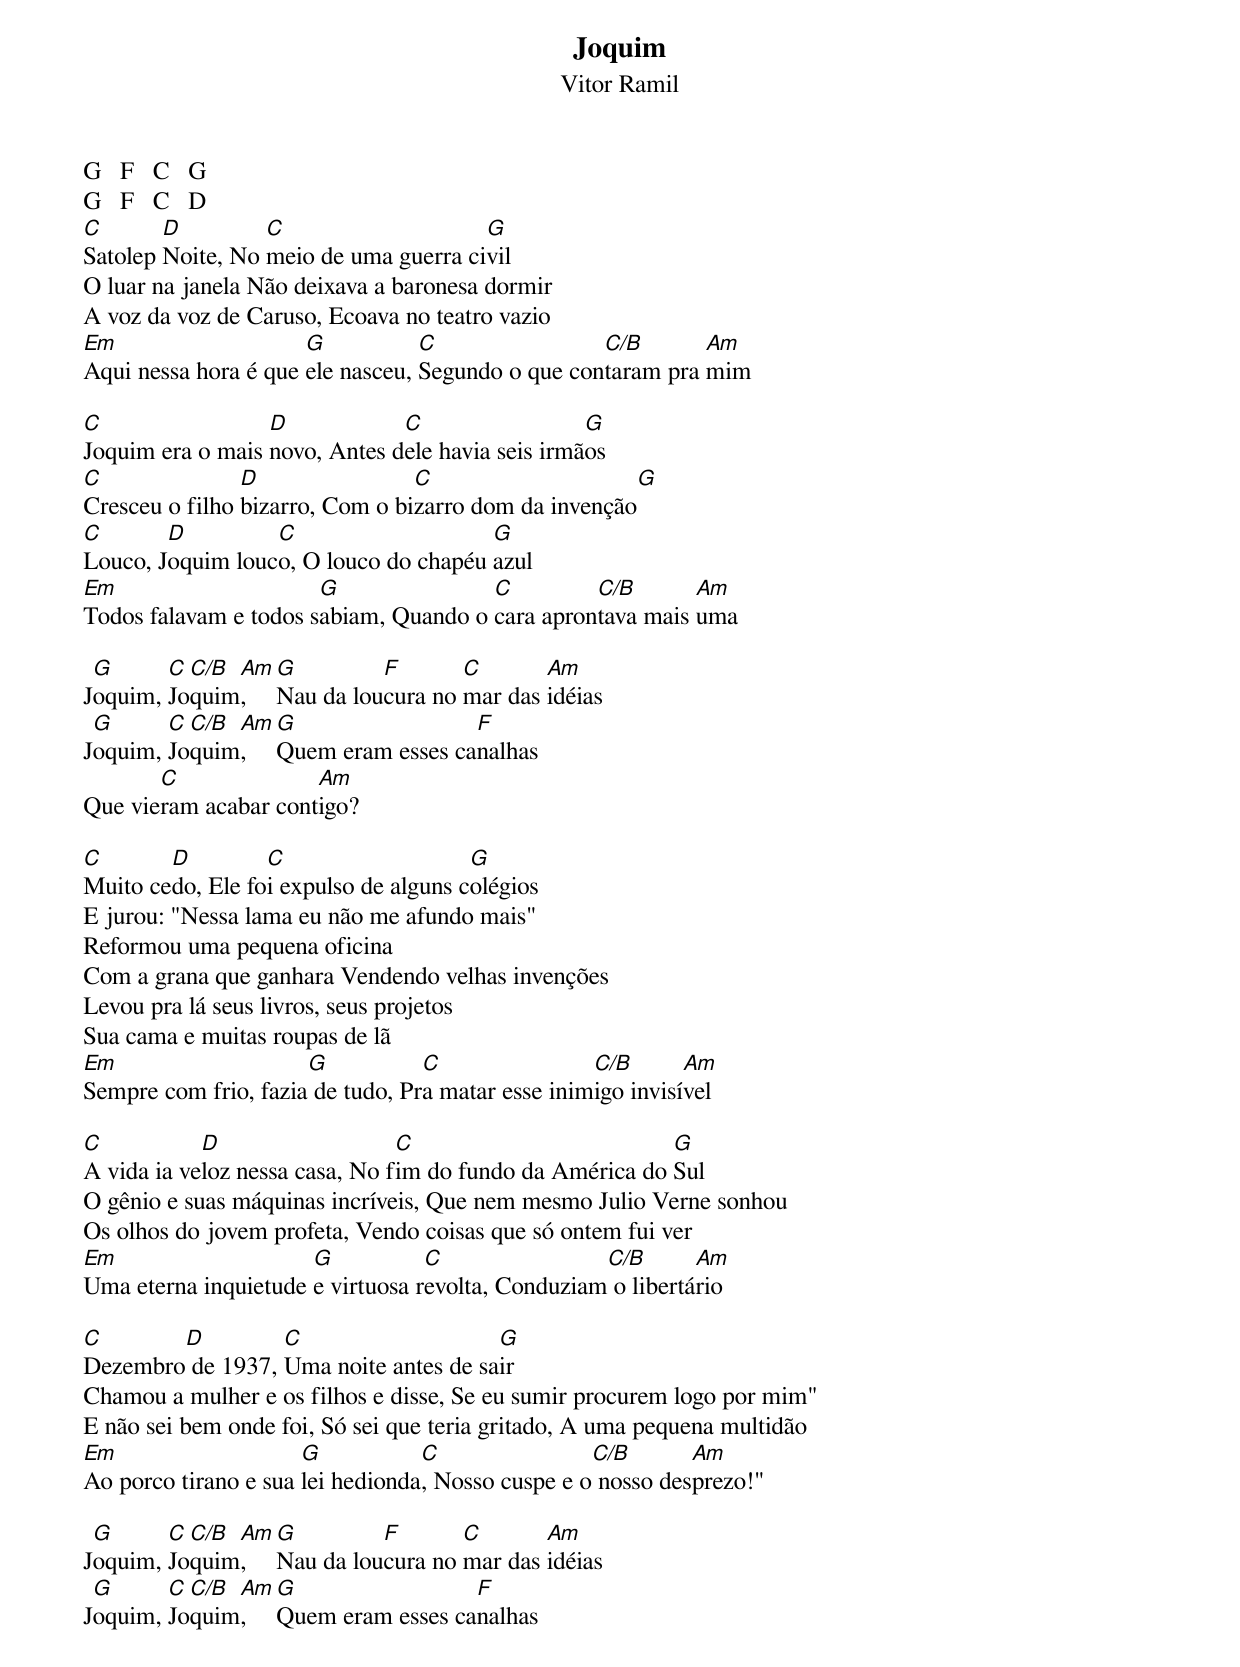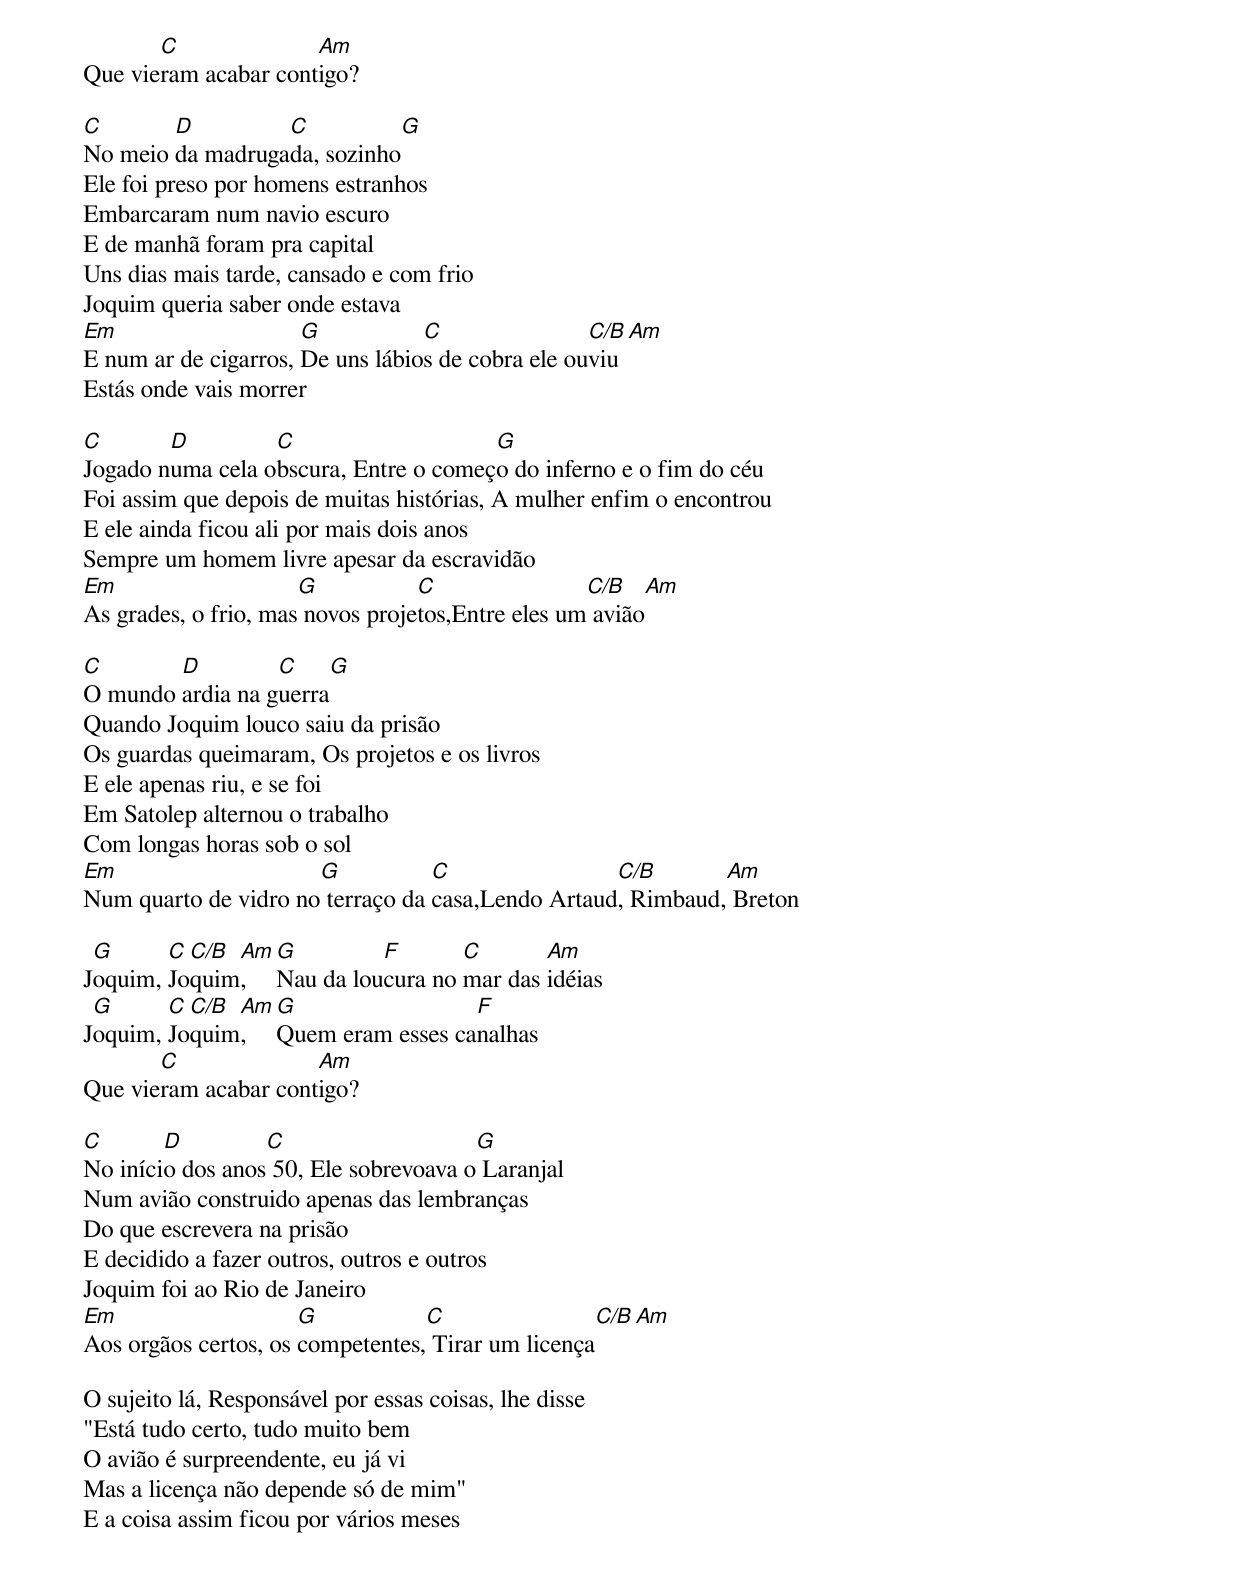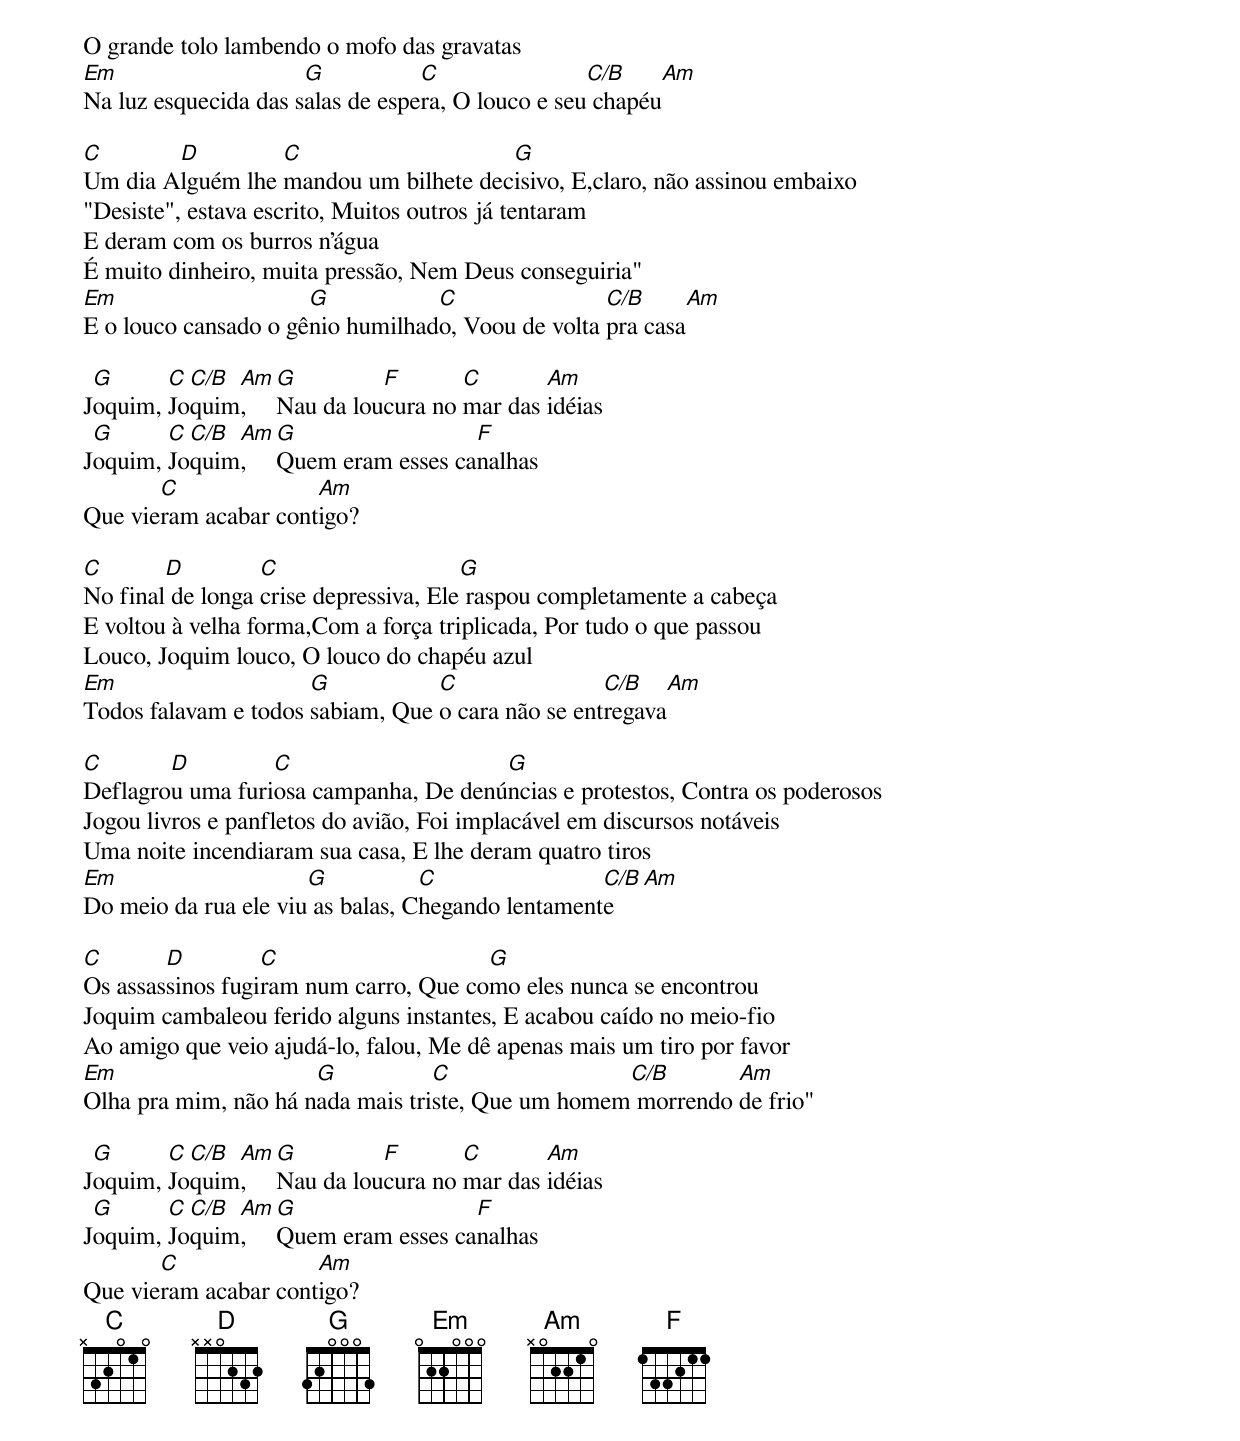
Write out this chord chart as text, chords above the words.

Joquim
Vitor Ramil

G   F   C   G
G   F   C   D
C       D         C                    G
Satolep Noite, No meio de uma guerra civil
O luar na janela Não deixava a baronesa dormir
A voz da voz de Caruso, Ecoava no teatro vazio
Em                    G           C                C/B       Am
Aqui nessa hora é que ele nasceu, Segundo o que contaram pra mim

C                 D            C                  G
Joquim era o mais novo, Antes dele havia seis irmãos
C               D                C                    G
Cresceu o filho bizarro, Com o bizarro dom da invenção
C       D         C                    G
Louco, Joquim louco, O louco do chapéu azul
Em                     G               C         C/B       Am
Todos falavam e todos sabiam, Quando o cara aprontava mais uma

 G      C C/B Am G         F       C       Am
Joquim, Joquim,  Nau da loucura no mar das idéias
 G      C C/B Am G                 F
Joquim, Joquim,  Quem eram esses canalhas
       C              Am
Que vieram acabar contigo?

C       D         C                    G
Muito cedo, Ele foi expulso de alguns colégios
E jurou: "Nessa lama eu não me afundo mais"
Reformou uma pequena oficina
Com a grana que ganhara Vendendo velhas invenções
Levou pra lá seus livros, seus projetos
Sua cama e muitas roupas de lã
Em                    G           C                C/B       Am
Sempre com frio, fazia de tudo, Pra matar esse inimigo invisível

C           D                   C                         G
A vida ia veloz nessa casa, No fim do fundo da América do Sul
O gênio e suas máquinas incríveis, Que nem mesmo Julio Verne sonhou
Os olhos do jovem profeta, Vendo coisas que só ontem fui ver
Em                    G           C                C/B       Am
Uma eterna inquietude e virtuosa revolta, Conduziam o libertário

C       D         C                    G
Dezembro de 1937, Uma noite antes de sair
Chamou a mulher e os filhos e disse, Se eu sumir procurem logo por mim"
E não sei bem onde foi, Só sei que teria gritado, A uma pequena multidão
Em                    G           C                C/B       Am
Ao porco tirano e sua lei hedionda, Nosso cuspe e o nosso desprezo!"

 G      C C/B Am G         F       C       Am
Joquim, Joquim,  Nau da loucura no mar das idéias
 G      C C/B Am G                 F
Joquim, Joquim,  Quem eram esses canalhas
       C              Am
Que vieram acabar contigo?

C       D         C                    G
No meio da madrugada, sozinho
Ele foi preso por homens estranhos
Embarcaram num navio escuro
E de manhã foram pra capital
Uns dias mais tarde, cansado e com frio
Joquim queria saber onde estava
Em                    G           C                C/B       Am
E num ar de cigarros, De uns lábios de cobra ele ouviu
Estás onde vais morrer

C       D         C                    G
Jogado numa cela obscura, Entre o começo do inferno e o fim do céu
Foi assim que depois de muitas histórias, A mulher enfim o encontrou
E ele ainda ficou ali por mais dois anos
Sempre um homem livre apesar da escravidão
Em                    G           C                C/B       Am
As grades, o frio, mas novos projetos,Entre eles um avião

C       D         C                    G
O mundo ardia na guerra
Quando Joquim louco saiu da prisão
Os guardas queimaram, Os projetos e os livros
E ele apenas riu, e se foi
Em Satolep alternou o trabalho
Com longas horas sob o sol
Em                    G           C                C/B       Am
Num quarto de vidro no terraço da casa,Lendo Artaud, Rimbaud, Breton

 G      C C/B Am G         F       C       Am
Joquim, Joquim,  Nau da loucura no mar das idéias
 G      C C/B Am G                 F
Joquim, Joquim,  Quem eram esses canalhas
       C              Am
Que vieram acabar contigo?

C       D         C                    G
No início dos anos 50, Ele sobrevoava o Laranjal
Num avião construido apenas das lembranças
Do que escrevera na prisão
E decidido a fazer outros, outros e outros
Joquim foi ao Rio de Janeiro
Em                    G           C                C/B       Am
Aos orgãos certos, os competentes, Tirar um licença

O sujeito lá, Responsável por essas coisas, lhe disse
"Está tudo certo, tudo muito bem
O avião é surpreendente, eu já vi
Mas a licença não depende só de mim"
E a coisa assim ficou por vários meses
O grande tolo lambendo o mofo das gravatas
Em                    G           C                C/B       Am
Na luz esquecida das salas de espera, O louco e seu chapéu

C       D         C                    G
Um dia Alguém lhe mandou um bilhete decisivo, E,claro, não assinou embaixo
"Desiste", estava escrito, Muitos outros já tentaram
E deram com os burros n'água
É muito dinheiro, muita pressão, Nem Deus conseguiria"
Em                    G           C                C/B       Am
E o louco cansado o gênio humilhado, Voou de volta pra casa

 G      C C/B Am G         F       C       Am
Joquim, Joquim,  Nau da loucura no mar das idéias
 G      C C/B Am G                 F
Joquim, Joquim,  Quem eram esses canalhas
       C              Am
Que vieram acabar contigo?

C       D         C                    G
No final de longa crise depressiva, Ele raspou completamente a cabeça
E voltou à velha forma,Com a força triplicada, Por tudo o que passou
Louco, Joquim louco, O louco do chapéu azul
Em                    G           C                C/B       Am
Todos falavam e todos sabiam, Que o cara não se entregava

C       D         C                    G
Deflagrou uma furiosa campanha, De denúncias e protestos, Contra os poderosos
Jogou livros e panfletos do avião, Foi implacável em discursos notáveis
Uma noite incendiaram sua casa, E lhe deram quatro tiros
Em                    G           C                C/B       Am
Do meio da rua ele viu as balas, Chegando lentamente

C       D         C                    G
Os assassinos fugiram num carro, Que como eles nunca se encontrou
Joquim cambaleou ferido alguns instantes, E acabou caído no meio-fio
Ao amigo que veio ajudá-lo, falou, Me dê apenas mais um tiro por favor
Em                    G           C                C/B       Am
Olha pra mim, não há nada mais triste, Que um homem morrendo de frio"

 G      C C/B Am G         F       C       Am
Joquim, Joquim,  Nau da loucura no mar das idéias
 G      C C/B Am G                 F
Joquim, Joquim,  Quem eram esses canalhas
       C              Am
Que vieram acabar contigo?
